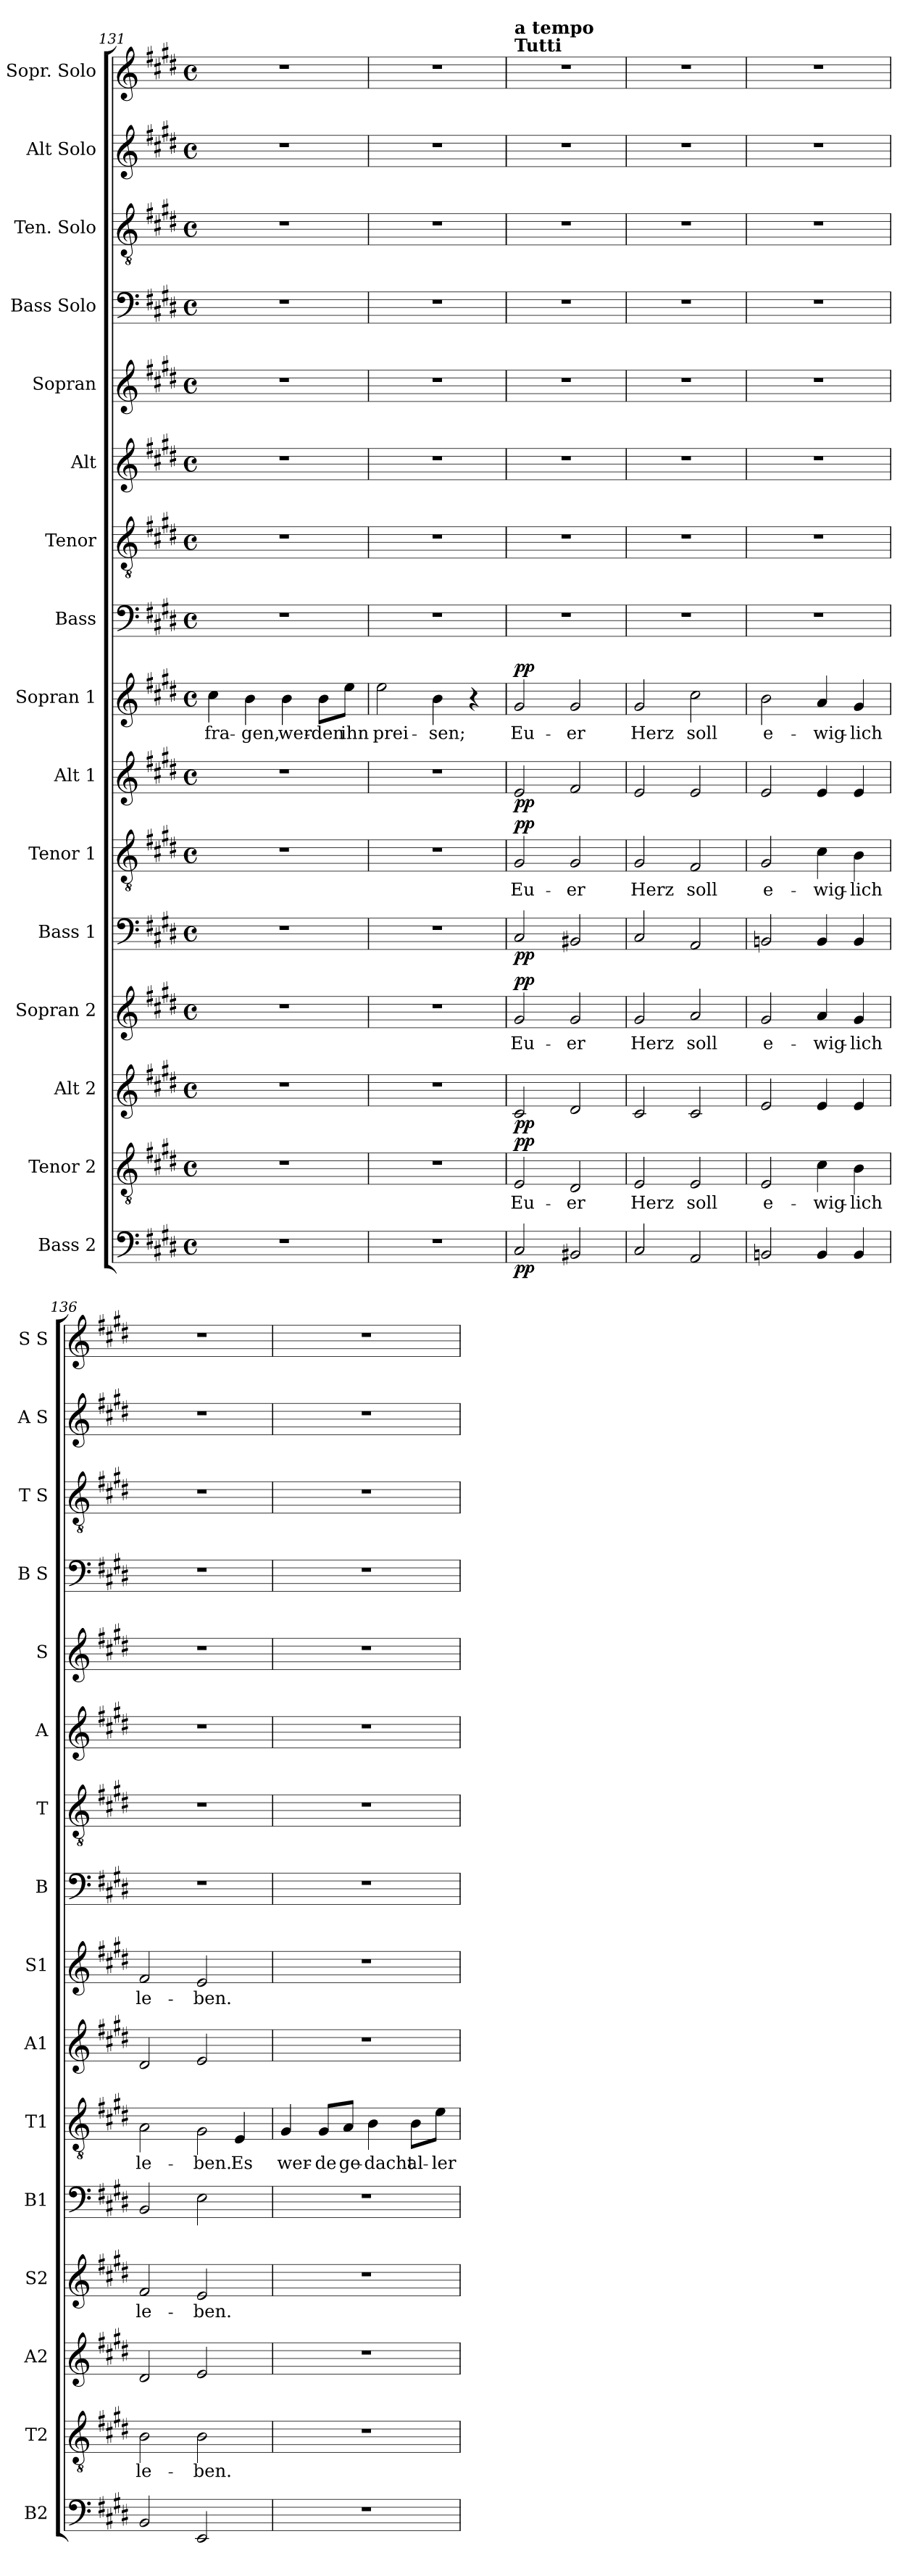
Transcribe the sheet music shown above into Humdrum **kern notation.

**kern	**dynam	**kern	**text	**dynam	**kern	**dynam	**kern	**text	**dynam	**kern	**dynam	**kern	**text	**dynam	**kern	**dynam	**kern	**text	**dynam	**kern	**kern	**kern	**kern	**kern	**kern	**kern	**kern
*part16	*part16	*part15	*part15	*part15	*part14	*part14	*part13	*part13	*part13	*part12	*part12	*part11	*part11	*part11	*part10	*part10	*part9	*part9	*part9	*part8	*part7	*part6	*part5	*part4	*part3	*part2	*part1
*staff16	*staff16	*staff15	*staff15	*staff15	*staff14	*staff14	*staff13	*staff13	*staff13	*staff12	*staff12	*staff11	*staff11	*staff11	*staff10	*staff10	*staff9	*staff9	*staff9	*staff8	*staff7	*staff6	*staff5	*staff4	*staff3	*staff2	*staff1
*I"Bass 2	*	*I"Tenor 2	*	*	*I"Alt 2	*	*I"Sopran 2	*	*	*I"Bass 1	*	*I"Tenor 1	*	*	*I"Alt 1	*	*I"Sopran 1	*	*	*I"Bass	*I"Tenor	*I"Alt	*I"Sopran	*I"Bass Solo	*I"Ten. Solo	*I"Alt Solo	*I"Sopr. Solo
*I'B2	*	*I'T2	*	*	*I'A2	*	*I'S2	*	*	*I'B1	*	*I'T1	*	*	*I'A1	*	*I'S1	*	*	*I'B	*I'T	*I'A	*I'S	*I'B S	*I'T S	*I'A S	*I'S S
*clefF4	*	*clefGv2	*	*	*clefG2	*	*clefG2	*	*	*clefF4	*	*clefGv2	*	*	*clefG2	*	*clefG2	*	*	*clefF4	*clefGv2	*clefG2	*clefG2	*clefF4	*clefGv2	*clefG2	*clefG2
*k[f#c#g#d#]	*	*k[f#c#g#d#]	*	*	*k[f#c#g#d#]	*	*k[f#c#g#d#]	*	*	*k[f#c#g#d#]	*	*k[f#c#g#d#]	*	*	*k[f#c#g#d#]	*	*k[f#c#g#d#]	*	*	*k[f#c#g#d#]	*k[f#c#g#d#]	*k[f#c#g#d#]	*k[f#c#g#d#]	*k[f#c#g#d#]	*k[f#c#g#d#]	*k[f#c#g#d#]	*k[f#c#g#d#]
*M4/4	*	*M4/4	*	*	*M4/4	*	*M4/4	*	*	*M4/4	*	*M4/4	*	*	*M4/4	*	*M4/4	*	*	*M4/4	*M4/4	*M4/4	*M4/4	*M4/4	*M4/4	*M4/4	*M4/4
*met(c)	*	*met(c)	*	*	*met(c)	*	*met(c)	*	*	*met(c)	*	*met(c)	*	*	*met(c)	*	*met(c)	*	*	*met(c)	*met(c)	*met(c)	*met(c)	*met(c)	*met(c)	*met(c)	*met(c)
=131	=131	=131	=131	=131	=131	=131	=131	=131	=131	=131	=131	=131	=131	=131	=131	=131	=131	=131	=131	=131	=131	=131	=131	=131	=131	=131	=131
!	!	!	!	!	!	!	!	!	!	!	!	!	!	!	!	!	!	!LO:LY:b	!	!	!	!	!	!	!	!	!
1r	.	1r	.	.	1r	.	1r	.	.	1r	.	1r	.	.	1r	.	4cc#\	fra-	.	1r	1r	1r	1r	1r	1r	1r	1r
!	!	!	!	!	!	!	!	!	!	!	!	!	!	!	!	!	!	!LO:LY:b	!	!	!	!	!	!	!	!	!
.	.	.	.	.	.	.	.	.	.	.	.	.	.	.	.	.	4b\	-gen,	.	.	.	.	.	.	.	.	.
!	!	!	!	!	!	!	!	!	!	!	!	!	!	!	!	!	!	!LO:LY:b	!	!	!	!	!	!	!	!	!
.	.	.	.	.	.	.	.	.	.	.	.	.	.	.	.	.	4b\	wer-	.	.	.	.	.	.	.	.	.
!	!	!	!	!	!	!	!	!	!	!	!	!	!	!	!	!	!	!LO:LY:b	!	!	!	!	!	!	!	!	!
.	.	.	.	.	.	.	.	.	.	.	.	.	.	.	.	.	8b\L	-den	.	.	.	.	.	.	.	.	.
!	!	!	!	!	!	!	!	!	!	!	!	!	!	!	!	!	!	!LO:LY:b	!	!	!	!	!	!	!	!	!
.	.	.	.	.	.	.	.	.	.	.	.	.	.	.	.	.	8ee\J	ihn	.	.	.	.	.	.	.	.	.
=132	=132	=132	=132	=132	=132	=132	=132	=132	=132	=132	=132	=132	=132	=132	=132	=132	=132	=132	=132	=132	=132	=132	=132	=132	=132	=132	=132
!	!	!	!	!	!	!	!	!	!	!	!	!	!	!	!	!	!	!LO:LY:b	!	!	!	!	!	!	!	!	!
1r	.	1r	.	.	1r	.	1r	.	.	1r	.	1r	.	.	1r	.	2ee\	prei-	.	1r	1r	1r	1r	1r	1r	1r	1r
!	!	!	!	!	!	!	!	!	!	!	!	!	!	!	!	!	!	!LO:LY:b	!	!	!	!	!	!	!	!	!
.	.	.	.	.	.	.	.	.	.	.	.	.	.	.	.	.	4b\	-sen;	.	.	.	.	.	.	.	.	.
.	.	.	.	.	.	.	.	.	.	.	.	.	.	.	.	.	4r	.	.	.	.	.	.	.	.	.	.
!!LO:PB:g=z
=133	=133	=133	=133	=133	=133	=133	=133	=133	=133	=133	=133	=133	=133	=133	=133	=133	=133	=133	=133	=133	=133	=133	=133	=133	=133	=133	=133
!	!	!	!	!	!	!	!	!	!	!	!	!	!	!	!	!	!	!	!	!	!	!	!	!	!	!	!LO:TX:a:B:t=Tutti
!	!	!	!	!	!	!	!	!	!	!	!	!	!	!	!	!	!	!	!	!	!	!	!	!	!	!	!LO:TX:a:B:t=a tempo
!	!LO:DY:b	!	!LO:LY:b	!LO:DY:b	!	!LO:DY:b	!	!LO:LY:b	!LO:DY:b	!	!LO:DY:b	!	!LO:LY:b	!LO:DY:b	!	!LO:DY:b	!	!LO:LY:b	!LO:DY:b	!	!	!	!	!	!	!	!
2C#/	pp	2E/	Eu-	pp	2c#/	pp	2g#/	Eu-	pp	2C#/	pp	2G#/	Eu-	pp	2e/	pp	2g#/	Eu-	pp	1r	1r	1r	1r	1r	1r	1r	1r
!	!	!	!LO:LY:b	!	!	!	!	!LO:LY:b	!	!	!	!	!LO:LY:b	!	!	!	!	!LO:LY:b	!	!	!	!	!	!	!	!	!
2BB#X/	.	2D#/	-er	.	2d#/	.	2g#/	-er	.	2BB#X/	.	2G#/	-er	.	2f#/	.	2g#/	-er	.	.	.	.	.	.	.	.	.
=134	=134	=134	=134	=134	=134	=134	=134	=134	=134	=134	=134	=134	=134	=134	=134	=134	=134	=134	=134	=134	=134	=134	=134	=134	=134	=134	=134
!	!	!	!LO:LY:b	!	!	!	!	!LO:LY:b	!	!	!	!	!LO:LY:b	!	!	!	!	!LO:LY:b	!	!	!	!	!	!	!	!	!
2C#/	.	2E/	Herz	.	2c#/	.	2g#/	Herz	.	2C#/	.	2G#/	Herz	.	2e/	.	2g#/	Herz	.	1r	1r	1r	1r	1r	1r	1r	1r
!	!	!	!LO:LY:b	!	!	!	!	!LO:LY:b	!	!	!	!	!LO:LY:b	!	!	!	!	!LO:LY:b	!	!	!	!	!	!	!	!	!
2AA/	.	2E/	soll	.	2c#/	.	2a/	soll	.	2AA/	.	2F#/	soll	.	2e/	.	2cc#\	soll	.	.	.	.	.	.	.	.	.
=135	=135	=135	=135	=135	=135	=135	=135	=135	=135	=135	=135	=135	=135	=135	=135	=135	=135	=135	=135	=135	=135	=135	=135	=135	=135	=135	=135
!	!	!	!LO:LY:b	!	!	!	!	!LO:LY:b	!	!	!	!	!LO:LY:b	!	!	!	!	!LO:LY:b	!	!	!	!	!	!	!	!	!
2BBn/	.	2E/	e-	.	2e/	.	2g#/	e-	.	2BBn/	.	2G#/	e-	.	2e/	.	2b\	e-	.	1r	1r	1r	1r	1r	1r	1r	1r
!	!	!	!LO:LY:b	!	!	!	!	!LO:LY:b	!	!	!	!	!LO:LY:b	!	!	!	!	!LO:LY:b	!	!	!	!	!	!	!	!	!
4BB/	.	4c#\	-wig-	.	4e/	.	4a/	-wig-	.	4BB/	.	4c#\	-wig-	.	4e/	.	4a/	-wig-	.	.	.	.	.	.	.	.	.
!	!	!	!LO:LY:b	!	!	!	!	!LO:LY:b	!	!	!	!	!LO:LY:b	!	!	!	!	!LO:LY:b	!	!	!	!	!	!	!	!	!
4BB/	.	4B\	-lich	.	4e/	.	4g#/	-lich	.	4BB/	.	4B\	-lich	.	4e/	.	4g#/	-lich	.	.	.	.	.	.	.	.	.
=136	=136	=136	=136	=136	=136	=136	=136	=136	=136	=136	=136	=136	=136	=136	=136	=136	=136	=136	=136	=136	=136	=136	=136	=136	=136	=136	=136
!	!	!	!LO:LY:b	!	!	!	!	!LO:LY:b	!	!	!	!	!LO:LY:b	!	!	!	!	!LO:LY:b	!	!	!	!	!	!	!	!	!
*	*	*	*	*	*	*	*	*	*	*	*	*^	*	*	*	*	*	*	*	*	*	*	*	*	*	*	*
2BB/	.	2B\	le-	.	2d#/	.	2f#/	le-	.	2BB/	.	2ryy	2A\	le-	.	2d#/	.	2f#/	le-	.	1r	1r	1r	1r	1r	1r	1r	1r
!	!	!	!LO:LY:b	!	!	!	!	!LO:LY:b	!	!	!	!	!	!LO:LY:b	!	!	!	!	!LO:LY:b	!	!	!	!	!	!	!	!	!
2EE/	.	2B\	-ben.	.	2e/	.	2e/	-ben.	.	2E\	.	4ryy	2G#\	-ben.	.	2e/	.	2e/	-ben.	.	.	.	.	.	.	.	.	.
!	!	!	!	!	!	!	!	!	!	!	!	!	!	!LO:LY:b	!	!	!	!	!	!	!	!	!	!	!	!	!	!
.	.	.	.	.	.	.	.	.	.	.	.	4E/	.	Es	.	.	.	.	.	.	.	.	.	.	.	.	.	.
*	*	*	*	*	*	*	*	*	*	*	*	*v	*v	*	*	*	*	*	*	*	*	*	*	*	*	*	*	*
=137	=137	=137	=137	=137	=137	=137	=137	=137	=137	=137	=137	=137	=137	=137	=137	=137	=137	=137	=137	=137	=137	=137	=137	=137	=137	=137	=137
!	!	!	!	!	!	!	!	!	!	!	!	!	!LO:LY:b	!	!	!	!	!	!	!	!	!	!	!	!	!	!
1r	.	1r	.	.	1r	.	1r	.	.	1r	.	4G#/	wer-	.	1r	.	1r	.	.	1r	1r	1r	1r	1r	1r	1r	1r
!	!	!	!	!	!	!	!	!	!	!	!	!	!LO:LY:b	!	!	!	!	!	!	!	!	!	!	!	!	!	!
.	.	.	.	.	.	.	.	.	.	.	.	8G#/L	-de	.	.	.	.	.	.	.	.	.	.	.	.	.	.
!	!	!	!	!	!	!	!	!	!	!	!	!	!LO:LY:b	!	!	!	!	!	!	!	!	!	!	!	!	!	!
.	.	.	.	.	.	.	.	.	.	.	.	8A/J	ge-	.	.	.	.	.	.	.	.	.	.	.	.	.	.
!	!	!	!	!	!	!	!	!	!	!	!	!	!LO:LY:b	!	!	!	!	!	!	!	!	!	!	!	!	!	!
.	.	.	.	.	.	.	.	.	.	.	.	4B\	-dacht	.	.	.	.	.	.	.	.	.	.	.	.	.	.
!	!	!	!	!	!	!	!	!	!	!	!	!	!LO:LY:b	!	!	!	!	!	!	!	!	!	!	!	!	!	!
.	.	.	.	.	.	.	.	.	.	.	.	8B\L	al-	.	.	.	.	.	.	.	.	.	.	.	.	.	.
!	!	!	!	!	!	!	!	!	!	!	!	!	!LO:LY:b	!	!	!	!	!	!	!	!	!	!	!	!	!	!
.	.	.	.	.	.	.	.	.	.	.	.	8e\J	-ler	.	.	.	.	.	.	.	.	.	.	.	.	.	.
=	=	=	=	=	=	=	=	=	=	=	=	=	=	=	=	=	=	=	=	=	=	=	=	=	=	=	=
*-	*-	*-	*-	*-	*-	*-	*-	*-	*-	*-	*-	*-	*-	*-	*-	*-	*-	*-	*-	*-	*-	*-	*-	*-	*-	*-	*-
